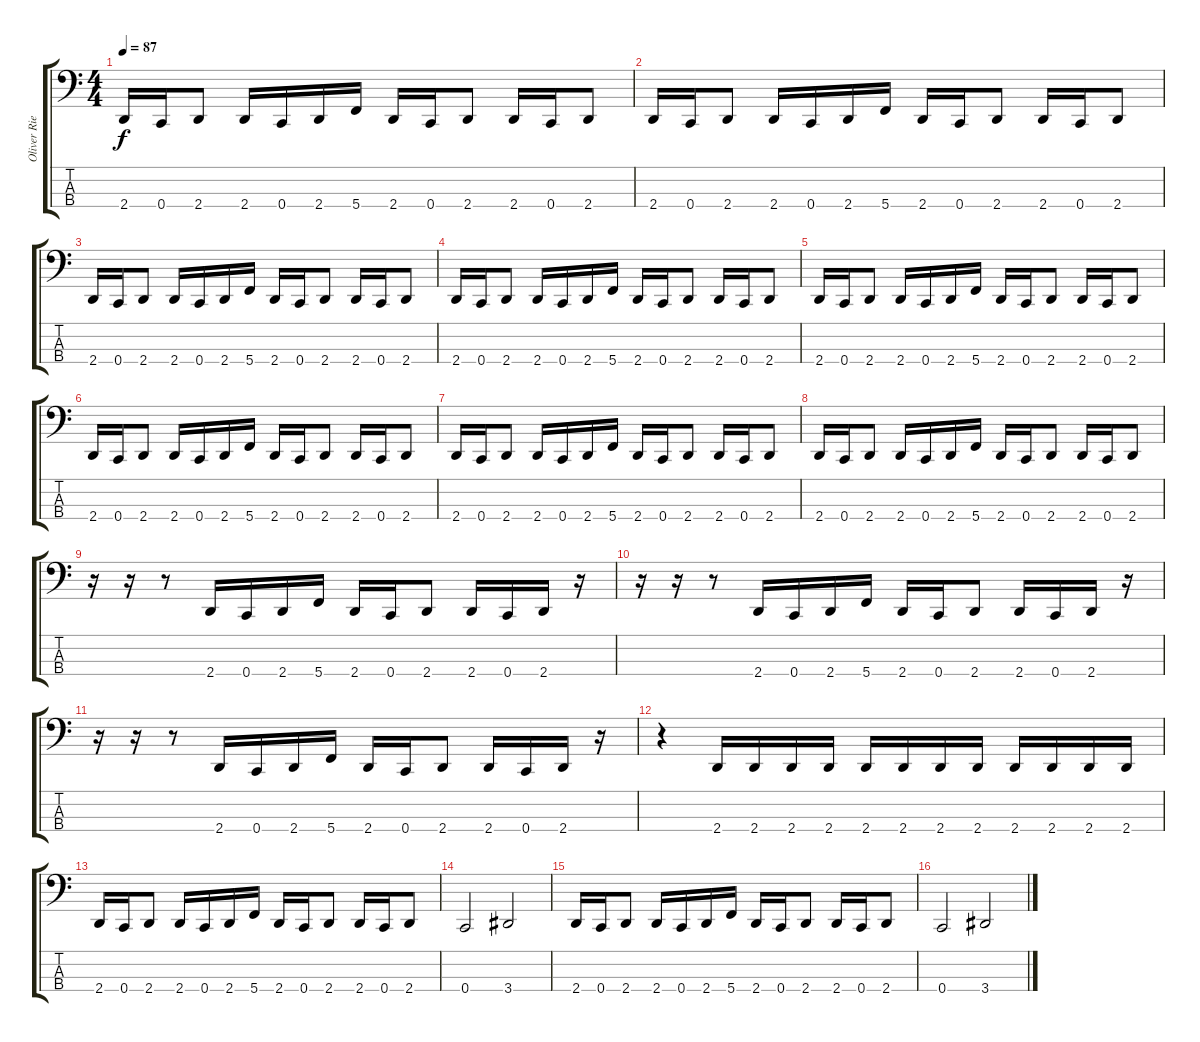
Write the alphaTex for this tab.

\track ("Oliver Riedel - Bass" "Oliver Rie") {instrument electricbassfinger}
\staff {score tabs}
\tuning (F2 C2 G1 C1) {hide}
\ts (4 4)
\tempo 87
\clef f4
\ks c
2.4.16{dy f instrument lead2sawtooth} 0.4.16 2.4.8 2.4.16 0.4.16 2.4.16 5.4.16 2.4.16 0.4.16 2.4.8 2.4.16 0.4.16 2.4.8 |
2.4.16{instrument lead2sawtooth} 0.4.16 2.4.8 2.4.16 0.4.16 2.4.16 5.4.16 2.4.16 0.4.16 2.4.8 2.4.16 0.4.16 2.4.8 |
2.4.16{instrument lead2sawtooth} 0.4.16 2.4.8 2.4.16 0.4.16 2.4.16 5.4.16 2.4.16 0.4.16 2.4.8 2.4.16 0.4.16 2.4.8 |
2.4.16{instrument lead2sawtooth} 0.4.16 2.4.8 2.4.16 0.4.16 2.4.16 5.4.16 2.4.16 0.4.16 2.4.8 2.4.16 0.4.16 2.4.8 |
2.4.16{instrument lead2sawtooth} 0.4.16 2.4.8 2.4.16 0.4.16 2.4.16 5.4.16 2.4.16 0.4.16 2.4.8 2.4.16 0.4.16 2.4.8 |
2.4.16{instrument lead2sawtooth} 0.4.16 2.4.8 2.4.16 0.4.16 2.4.16 5.4.16 2.4.16 0.4.16 2.4.8 2.4.16 0.4.16 2.4.8 |
2.4.16{instrument lead2sawtooth} 0.4.16 2.4.8 2.4.16 0.4.16 2.4.16 5.4.16 2.4.16 0.4.16 2.4.8 2.4.16 0.4.16 2.4.8 |
2.4.16{instrument lead2sawtooth} 0.4.16 2.4.8 2.4.16 0.4.16 2.4.16 5.4.16 2.4.16 0.4.16 2.4.8 2.4.16 0.4.16 2.4.8 |
r.16{instrument electricbasspick} r.16 r.8 2.4.16 0.4.16 2.4.16 5.4.16 2.4.16 0.4.16 2.4.8 2.4.16 0.4.16 2.4.16 r.16 |
r.16{instrument electricbasspick} r.16 r.8 2.4.16 0.4.16 2.4.16 5.4.16 2.4.16 0.4.16 2.4.8 2.4.16 0.4.16 2.4.16 r.16 |
r.16{instrument electricbasspick} r.16 r.8 2.4.16 0.4.16 2.4.16 5.4.16 2.4.16 0.4.16 2.4.8 2.4.16 0.4.16 2.4.16 r.16 |
r.4 2.4.16 2.4.16 2.4.16 2.4.16 2.4.16 2.4.16 2.4.16 2.4.16 2.4.16 2.4.16 2.4.16 2.4.16 |
2.4.16 0.4.16 2.4.8 2.4.16 0.4.16 2.4.16 5.4.16 2.4.16 0.4.16 2.4.8 2.4.16 0.4.16 2.4.8 |
0.4.2 3.4.2 |
2.4.16 0.4.16 2.4.8 2.4.16 0.4.16 2.4.16 5.4.16 2.4.16 0.4.16 2.4.8 2.4.16 0.4.16 2.4.8 |
0.4.2 3.4.2
